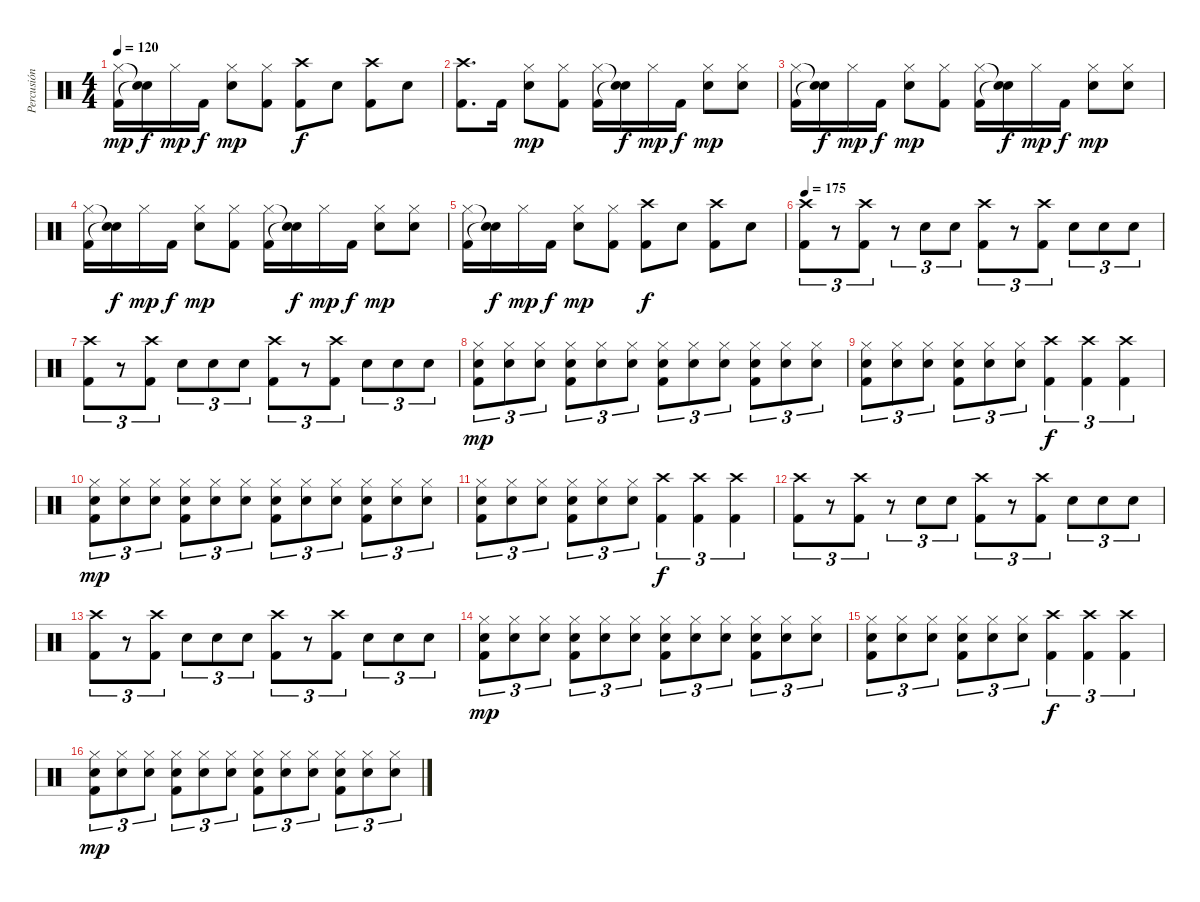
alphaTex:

\track ("Percusión" "Percusión") {instrument percussion}
\staff {score}
\articulation defaults
\ts (4 4)
\tempo 120
\clef neutral
\ks c
("Hi-Hat (closed)" "Kick (hit) 2").16{dy mp} ("Snare (hit)"{t} "Snare (hit)"{t}).16{dy f} "Hi-Hat (closed)".16{dy mp} "Kick (hit) 2".16{dy f} ("Hi-Hat (closed)" "Snare (hit) 2").8{dy mp} ("Hi-Hat (closed)" "Kick (hit) 2").8 ("Crash high (hit)" "Kick (hit) 2").8{dy f} "Snare (hit) 2".8 ("Crash high (hit)" "Kick (hit) 2").8 "Snare (hit) 2".8 |
("Crash high (hit)" "Kick (hit) 2").8{d} "Kick (hit) 2".16 ("Hi-Hat (closed)" "Snare (hit) 2").8{dy mp} ("Hi-Hat (closed)" "Kick (hit) 2").8 ("Hi-Hat (closed)" "Kick (hit) 2").16 ("Snare (hit)"{t} "Snare (hit)"{t}).16{dy f} "Hi-Hat (closed)".16{dy mp} "Kick (hit) 2".16{dy f} ("Hi-Hat (closed)" "Snare (hit) 2").8{dy mp} ("Hi-Hat (closed)" "Snare (hit) 2").8 |
("Hi-Hat (closed)" "Kick (hit) 2").16 ("Snare (hit)"{t} "Snare (hit)"{t}).16{dy f} "Hi-Hat (closed)".16{dy mp} "Kick (hit) 2".16{dy f} ("Hi-Hat (closed)" "Snare (hit) 2").8{dy mp} ("Hi-Hat (closed)" "Kick (hit) 2").8 ("Hi-Hat (closed)" "Kick (hit) 2").16 ("Snare (hit)"{t} "Snare (hit)"{t}).16{dy f} "Hi-Hat (closed)".16{dy mp} "Kick (hit) 2".16{dy f} ("Hi-Hat (closed)" "Snare (hit) 2").8{dy mp} ("Hi-Hat (closed)" "Snare (hit) 2").8 |
("Hi-Hat (closed)" "Kick (hit) 2").16 ("Snare (hit)"{t} "Snare (hit)"{t}).16{dy f} "Hi-Hat (closed)".16{dy mp} "Kick (hit) 2".16{dy f} ("Hi-Hat (closed)" "Snare (hit) 2").8{dy mp} ("Hi-Hat (closed)" "Kick (hit) 2").8 ("Hi-Hat (closed)" "Kick (hit) 2").16 ("Snare (hit)"{t} "Snare (hit)"{t}).16{dy f} "Hi-Hat (closed)".16{dy mp} "Kick (hit) 2".16{dy f} ("Hi-Hat (closed)" "Snare (hit) 2").8{dy mp} ("Hi-Hat (closed)" "Snare (hit) 2").8 |
("Hi-Hat (closed)" "Kick (hit) 2").16 ("Snare (hit)"{t} "Snare (hit)"{t}).16{dy f} "Hi-Hat (closed)".16{dy mp} "Kick (hit) 2".16{dy f} ("Hi-Hat (closed)" "Snare (hit) 2").8{dy mp} ("Hi-Hat (closed)" "Kick (hit) 2").8 ("Crash high (hit)" "Kick (hit) 2").8{dy f} "Snare (hit) 2".8 ("Crash high (hit)" "Kick (hit) 2").8 "Snare (hit) 2".8 |
\tempo 175
("Crash high (hit)" "Kick (hit) 2").8{tu (3 2)} r.8{tu (3 2)} ("Crash high (hit)" "Kick (hit) 2").8{tu (3 2)} r.8{tu (3 2)} "Snare (hit) 2".8{tu (3 2)} "Snare (hit) 2".8{tu (3 2)} ("Crash high (hit)" "Kick (hit) 2").8{tu (3 2)} r.8{tu (3 2)} ("Crash high (hit)" "Kick (hit) 2").8{tu (3 2)} "Snare (hit) 2".8{tu (3 2)} "Snare (hit) 2".8{tu (3 2)} "Snare (hit) 2".8{tu (3 2)} |
("Crash high (hit)" "Kick (hit) 2").8{tu (3 2)} r.8{tu (3 2)} ("Crash high (hit)" "Kick (hit) 2").8{tu (3 2)} "Snare (hit) 2".8{tu (3 2)} "Snare (hit) 2".8{tu (3 2)} "Snare (hit) 2".8{tu (3 2)} ("Crash high (hit)" "Kick (hit) 2").8{tu (3 2)} r.8{tu (3 2)} ("Crash high (hit)" "Kick (hit) 2").8{tu (3 2)} "Snare (hit) 2".8{tu (3 2)} "Snare (hit) 2".8{tu (3 2)} "Snare (hit) 2".8{tu (3 2)} |
("Snare (hit) 2" "Kick (hit) 2" "Hi-Hat (closed)").8{tu (3 2) dy mp} ("Snare (hit) 2" "Hi-Hat (closed)").8{tu (3 2)} ("Snare (hit) 2" "Hi-Hat (closed)").8{tu (3 2)} ("Snare (hit) 2" "Kick (hit) 2" "Hi-Hat (closed)").8{tu (3 2)} ("Snare (hit) 2" "Hi-Hat (closed)").8{tu (3 2)} ("Snare (hit) 2" "Hi-Hat (closed)").8{tu (3 2)} ("Snare (hit) 2" "Kick (hit) 2" "Hi-Hat (closed)").8{tu (3 2)} ("Snare (hit) 2" "Hi-Hat (closed)").8{tu (3 2)} ("Snare (hit) 2" "Hi-Hat (closed)").8{tu (3 2)} ("Snare (hit) 2" "Kick (hit) 2" "Hi-Hat (closed)").8{tu (3 2)} ("Snare (hit) 2" "Hi-Hat (closed)").8{tu (3 2)} ("Snare (hit) 2" "Hi-Hat (closed)").8{tu (3 2)} |
("Snare (hit) 2" "Kick (hit) 2" "Hi-Hat (closed)").8{tu (3 2)} ("Snare (hit) 2" "Hi-Hat (closed)").8{tu (3 2)} ("Snare (hit) 2" "Hi-Hat (closed)").8{tu (3 2)} ("Snare (hit) 2" "Kick (hit) 2" "Hi-Hat (closed)").8{tu (3 2)} ("Snare (hit) 2" "Hi-Hat (closed)").8{tu (3 2)} ("Snare (hit) 2" "Hi-Hat (closed)").8{tu (3 2)} ("Crash high (hit)" "Kick (hit) 2").4{tu (3 2) dy f} ("Crash high (hit)" "Kick (hit) 2").4{tu (3 2)} ("Crash high (hit)" "Kick (hit) 2").4{tu (3 2)} |
("Snare (hit) 2" "Kick (hit) 2" "Hi-Hat (closed)").8{tu (3 2) dy mp} ("Snare (hit) 2" "Hi-Hat (closed)").8{tu (3 2)} ("Snare (hit) 2" "Hi-Hat (closed)").8{tu (3 2)} ("Snare (hit) 2" "Kick (hit) 2" "Hi-Hat (closed)").8{tu (3 2)} ("Snare (hit) 2" "Hi-Hat (closed)").8{tu (3 2)} ("Snare (hit) 2" "Hi-Hat (closed)").8{tu (3 2)} ("Snare (hit) 2" "Kick (hit) 2" "Hi-Hat (closed)").8{tu (3 2)} ("Snare (hit) 2" "Hi-Hat (closed)").8{tu (3 2)} ("Snare (hit) 2" "Hi-Hat (closed)").8{tu (3 2)} ("Snare (hit) 2" "Kick (hit) 2" "Hi-Hat (closed)").8{tu (3 2)} ("Snare (hit) 2" "Hi-Hat (closed)").8{tu (3 2)} ("Snare (hit) 2" "Hi-Hat (closed)").8{tu (3 2)} |
("Snare (hit) 2" "Kick (hit) 2" "Hi-Hat (closed)").8{tu (3 2)} ("Snare (hit) 2" "Hi-Hat (closed)").8{tu (3 2)} ("Snare (hit) 2" "Hi-Hat (closed)").8{tu (3 2)} ("Snare (hit) 2" "Kick (hit) 2" "Hi-Hat (closed)").8{tu (3 2)} ("Snare (hit) 2" "Hi-Hat (closed)").8{tu (3 2)} ("Snare (hit) 2" "Hi-Hat (closed)").8{tu (3 2)} ("Crash high (hit)" "Kick (hit) 2").4{tu (3 2) dy f} ("Crash high (hit)" "Kick (hit) 2").4{tu (3 2)} ("Crash high (hit)" "Kick (hit) 2").4{tu (3 2)} |
("Crash high (hit)" "Kick (hit) 2").8{tu (3 2)} r.8{tu (3 2)} ("Crash high (hit)" "Kick (hit) 2").8{tu (3 2)} r.8{tu (3 2)} "Snare (hit) 2".8{tu (3 2)} "Snare (hit) 2".8{tu (3 2)} ("Crash high (hit)" "Kick (hit) 2").8{tu (3 2)} r.8{tu (3 2)} ("Crash high (hit)" "Kick (hit) 2").8{tu (3 2)} "Snare (hit) 2".8{tu (3 2)} "Snare (hit) 2".8{tu (3 2)} "Snare (hit) 2".8{tu (3 2)} |
("Crash high (hit)" "Kick (hit) 2").8{tu (3 2)} r.8{tu (3 2)} ("Crash high (hit)" "Kick (hit) 2").8{tu (3 2)} "Snare (hit) 2".8{tu (3 2)} "Snare (hit) 2".8{tu (3 2)} "Snare (hit) 2".8{tu (3 2)} ("Crash high (hit)" "Kick (hit) 2").8{tu (3 2)} r.8{tu (3 2)} ("Crash high (hit)" "Kick (hit) 2").8{tu (3 2)} "Snare (hit) 2".8{tu (3 2)} "Snare (hit) 2".8{tu (3 2)} "Snare (hit) 2".8{tu (3 2)} |
("Snare (hit) 2" "Kick (hit) 2" "Hi-Hat (closed)").8{tu (3 2) dy mp} ("Snare (hit) 2" "Hi-Hat (closed)").8{tu (3 2)} ("Snare (hit) 2" "Hi-Hat (closed)").8{tu (3 2)} ("Snare (hit) 2" "Kick (hit) 2" "Hi-Hat (closed)").8{tu (3 2)} ("Snare (hit) 2" "Hi-Hat (closed)").8{tu (3 2)} ("Snare (hit) 2" "Hi-Hat (closed)").8{tu (3 2)} ("Snare (hit) 2" "Kick (hit) 2" "Hi-Hat (closed)").8{tu (3 2)} ("Snare (hit) 2" "Hi-Hat (closed)").8{tu (3 2)} ("Snare (hit) 2" "Hi-Hat (closed)").8{tu (3 2)} ("Snare (hit) 2" "Kick (hit) 2" "Hi-Hat (closed)").8{tu (3 2)} ("Snare (hit) 2" "Hi-Hat (closed)").8{tu (3 2)} ("Snare (hit) 2" "Hi-Hat (closed)").8{tu (3 2)} |
("Snare (hit) 2" "Kick (hit) 2" "Hi-Hat (closed)").8{tu (3 2)} ("Snare (hit) 2" "Hi-Hat (closed)").8{tu (3 2)} ("Snare (hit) 2" "Hi-Hat (closed)").8{tu (3 2)} ("Snare (hit) 2" "Kick (hit) 2" "Hi-Hat (closed)").8{tu (3 2)} ("Snare (hit) 2" "Hi-Hat (closed)").8{tu (3 2)} ("Snare (hit) 2" "Hi-Hat (closed)").8{tu (3 2)} ("Crash high (hit)" "Kick (hit) 2").4{tu (3 2) dy f} ("Crash high (hit)" "Kick (hit) 2").4{tu (3 2)} ("Crash high (hit)" "Kick (hit) 2").4{tu (3 2)} |
("Snare (hit) 2" "Kick (hit) 2" "Hi-Hat (closed)").8{tu (3 2) dy mp} ("Snare (hit) 2" "Hi-Hat (closed)").8{tu (3 2)} ("Snare (hit) 2" "Hi-Hat (closed)").8{tu (3 2)} ("Snare (hit) 2" "Kick (hit) 2" "Hi-Hat (closed)").8{tu (3 2)} ("Snare (hit) 2" "Hi-Hat (closed)").8{tu (3 2)} ("Snare (hit) 2" "Hi-Hat (closed)").8{tu (3 2)} ("Snare (hit) 2" "Kick (hit) 2" "Hi-Hat (closed)").8{tu (3 2)} ("Snare (hit) 2" "Hi-Hat (closed)").8{tu (3 2)} ("Snare (hit) 2" "Hi-Hat (closed)").8{tu (3 2)} ("Snare (hit) 2" "Kick (hit) 2" "Hi-Hat (closed)").8{tu (3 2)} ("Snare (hit) 2" "Hi-Hat (closed)").8{tu (3 2)} ("Snare (hit) 2" "Hi-Hat (closed)").8{tu (3 2)}
